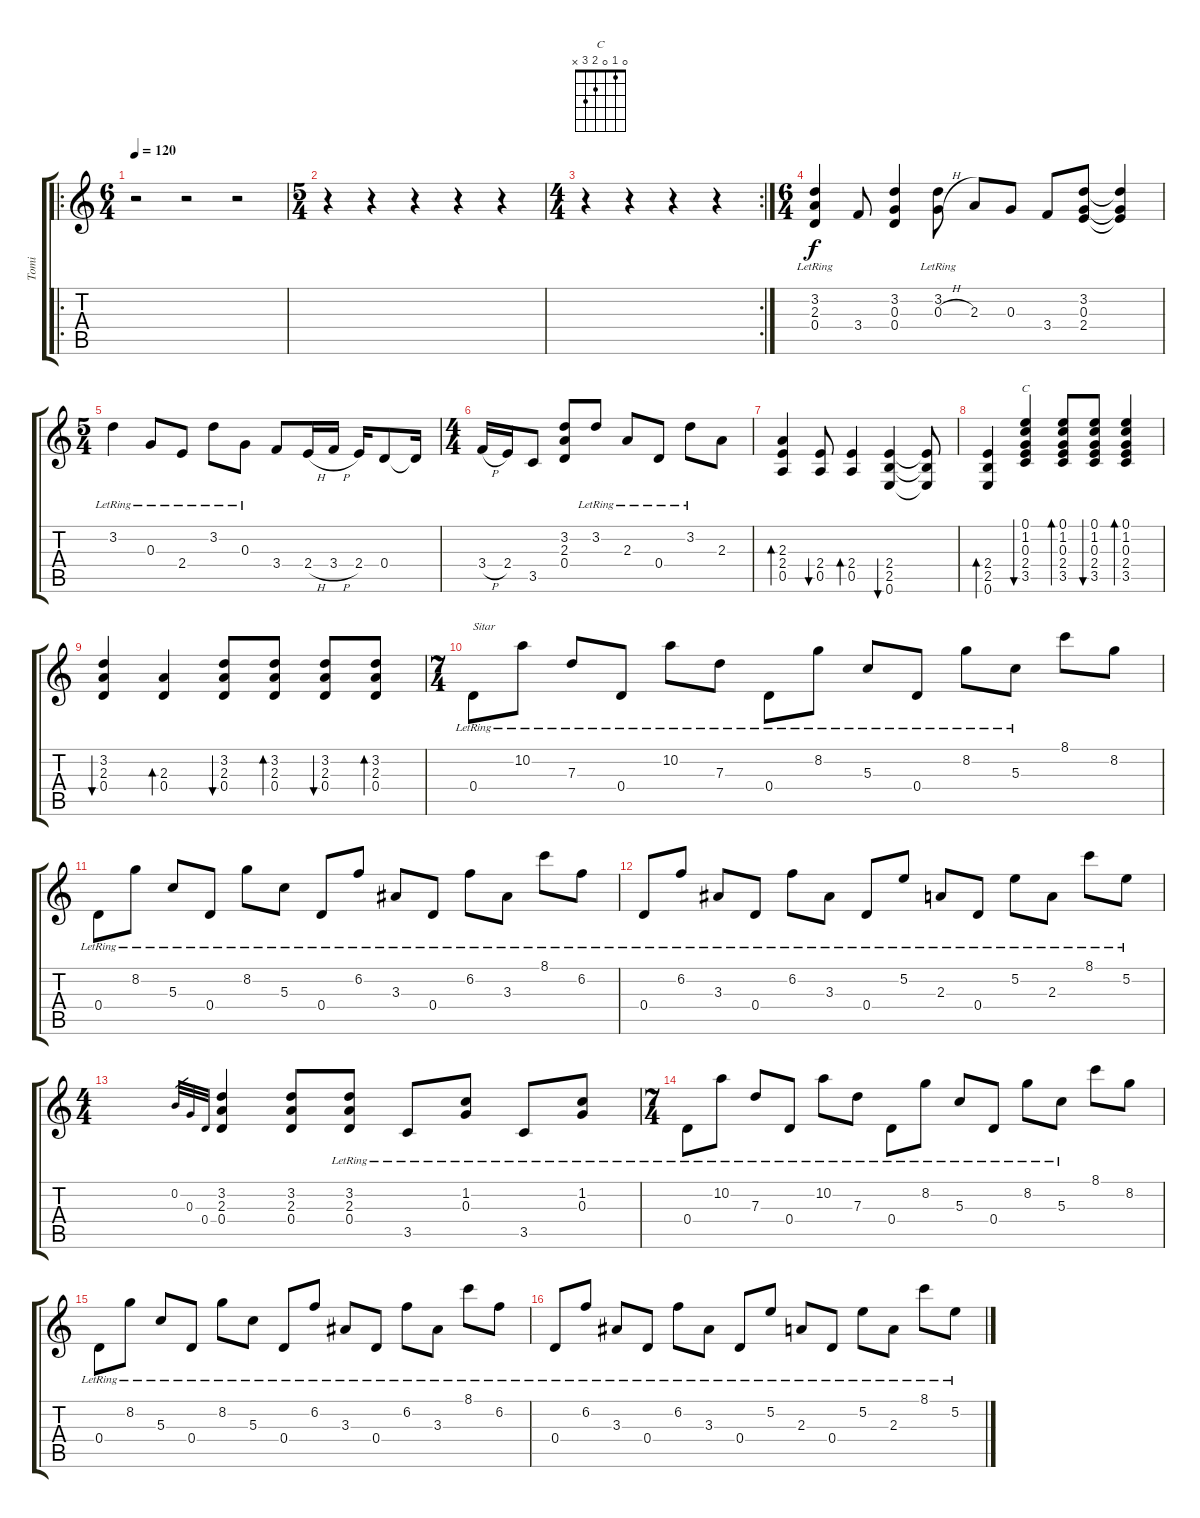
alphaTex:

\track ("Tomi" "Tomi") {instrument acousticguitarsteel}
\staff {score tabs}
\tuning (E4 B3 G3 D3 A2 E2) {hide}
\chord ("C" 0 1 0 2 3 x)
\ro
\ts (6 4)
\tempo 120
\clef g2
\ks c
r.2{dy f instrument acousticguitarsteel} r.2 r.2 |
\ts (5 4)
r.4 r.4 r.4 r.4 r.4 |
\rc 2
\ts (4 4)
r.4 r.4 r.4 r.4 |
\ts (6 4)
(3.2{lr} 2.3{lr} 0.4).4 3.4.8 (3.2 0.3 0.4).4 (3.2{lr} 0.3{h}).8 2.3.8 0.3.8 3.4.8 (3.2 0.3 2.4).8 (3.2{t} 0.3{t} 2.4{t}).4 |
\ts (5 4)
3.2{lr}.4 0.3{lr}.8 2.4{lr}.8 3.2{lr}.8 0.3{lr}.8 3.4.8 2.4{h}.16 3.4{h}.16 2.4.16 0.4.8 0.4{t}.16 |
\ts (4 4)
3.4{h}.16 2.4.16 3.5.8 (3.2 2.3 0.4).8 3.2{lr}.8 2.3{lr}.8 0.4{lr}.8 3.2{lr}.8 2.3.8 |
(2.3 2.4 0.5).4{bd 60} (2.4 0.5).8{bu 60} (2.4 0.5).4{bd 60} (2.4 2.5 0.6).4{bu 60} (2.4{t} 2.5{t} 0.6{t}).8 |
(2.4 2.5 0.6).4{bd 60} (0.1 1.2 0.3 2.4 3.5).4{bu 60 ch "C"} (0.1 1.2 0.3 2.4 3.5).8{bd 60} (0.1 1.2 0.3 2.4 3.5).8{bu 60} (0.1 1.2 0.3 2.4 3.5).4{bd 60} |
(3.2 2.3 0.4).4{bu 60} (2.3 0.4).4{bd 60} (3.2 2.3 0.4).8{bu 60} (3.2 2.3 0.4).8{bd 60} (3.2 2.3 0.4).8{bu 60} (3.2 2.3 0.4).8{bd 60} |
\ts (7 4)
0.4{lr}.8{txt "Sitar"} 10.2{lr}.8 7.3{lr}.8 0.4{lr}.8 10.2{lr}.8 7.3{lr}.8 0.4{lr}.8 8.2{lr}.8 5.3{lr}.8 0.4{lr}.8 8.2{lr}.8 5.3{lr}.8 8.1.8 8.2.8 |
0.4{lr}.8 8.2{lr}.8 5.3{lr}.8 0.4{lr}.8 8.2{lr}.8 5.3{lr}.8 0.4{lr}.8 6.2{lr}.8 3.3{lr}.8 0.4{lr}.8 6.2{lr}.8 3.3{lr}.8 8.1{lr}.8 6.2{lr}.8 |
0.4{lr}.8 6.2{lr}.8 3.3{lr}.8 0.4{lr}.8 6.2{lr}.8 3.3{lr}.8 0.4{lr}.8 5.2{lr}.8 2.3{lr}.8 0.4{lr}.8 5.2{lr}.8 2.3{lr}.8 8.1{lr}.8 5.2{lr}.8 |
\ts (4 4)
0.2.32{gr} 0.3.32{gr} 0.4.32{gr} (3.2 2.3 0.4).4 (3.2 2.3 0.4).8 (3.2{lr} 2.3{lr} 0.4{lr}).8 3.5{lr}.8 (1.2{lr} 0.3{lr}).8 3.5{lr}.8 (1.2{lr} 0.3{lr}).8 |
\ts (7 4)
0.4{lr}.8 10.2{lr}.8 7.3{lr}.8 0.4{lr}.8 10.2{lr}.8 7.3{lr}.8 0.4{lr}.8 8.2{lr}.8 5.3{lr}.8 0.4{lr}.8 8.2{lr}.8 5.3{lr}.8 8.1.8 8.2.8 |
0.4{lr}.8 8.2{lr}.8 5.3{lr}.8 0.4{lr}.8 8.2{lr}.8 5.3{lr}.8 0.4{lr}.8 6.2{lr}.8 3.3{lr}.8 0.4{lr}.8 6.2{lr}.8 3.3{lr}.8 8.1{lr}.8 6.2{lr}.8 |
0.4{lr}.8 6.2{lr}.8 3.3{lr}.8 0.4{lr}.8 6.2{lr}.8 3.3{lr}.8 0.4{lr}.8 5.2{lr}.8 2.3{lr}.8 0.4{lr}.8 5.2{lr}.8 2.3{lr}.8 8.1{lr}.8 5.2{lr}.8
